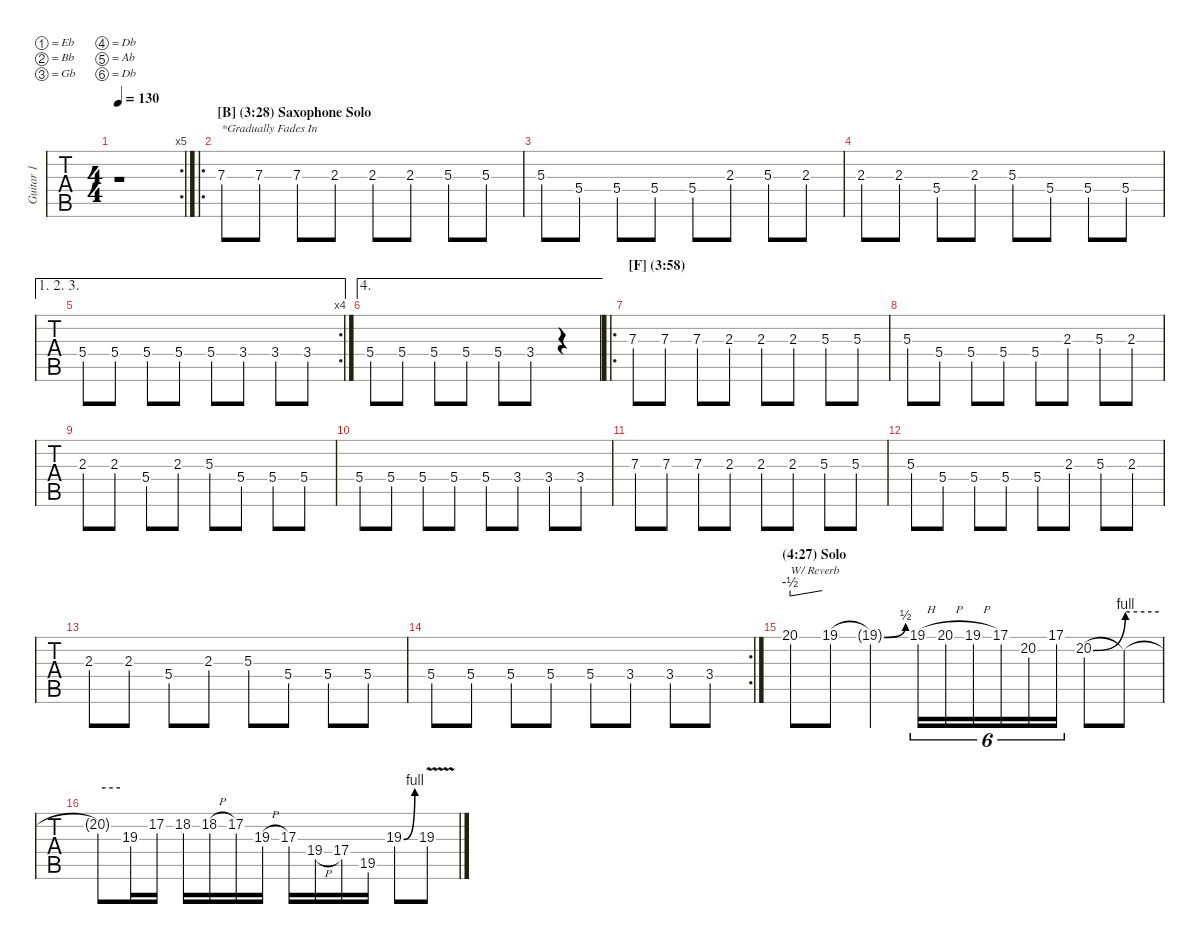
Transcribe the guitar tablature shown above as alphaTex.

\defaultSystemsLayout 4
\hideDynamics
\bracketExtendMode nobrackets
\multiTrackTrackNamePolicy allsystems
\firstSystemTrackNameMode fullname
\otherSystemsTrackNameMode fullname
\track ("Guitar 1" "Guitar 1") {instrument overdrivenguitar}
\staff {tabs}
\tuning (Eb4 Bb3 Gb3 Db3 Ab2 Db2)
\rc 5
\ts (4 4)
\tempo 130
\clef g2
\ks aminor
r.1{dy mf} |
\ro
\section ("B" "(3:28) Saxophone Solo")
7.3{acc x}.8{txt "*Gradually Fades In"} 7.3{acc x}.8 7.3{acc x}.8 2.3{acc x}.8 2.3{acc x}.8 2.3{acc x}.8 5.3{acc #}.8 5.3{acc #}.8 |
5.3{acc #}.8 5.4{acc x}.8 5.4{acc x}.8 5.4{acc x}.8 5.4{acc x}.8 2.3{acc x}.8 5.3{acc #}.8 2.3{acc x}.8 |
2.3{acc x}.8 2.3{acc x}.8 5.4{acc x}.8 2.3{acc x}.8 5.3{acc #}.8 5.4{acc x}.8 5.4{acc x}.8 5.4{acc x}.8 |
\ae (1 2 3)
\rc 4
5.4{acc x}.8 5.4{acc x}.8 5.4{acc x}.8 5.4{acc x}.8 5.4{acc x}.8 3.4{acc #}.8 3.4{acc #}.8 3.4{acc #}.8 |
\ae 4
5.4{acc x}.8 5.4{acc x}.8 5.4{acc x}.8 5.4{acc x}.8 5.4{acc x}.8 3.4{acc #}.8 r.4 |
\ro
\section ("F" "(3:58)")
7.3{acc x}.8 7.3{acc x}.8 7.3{acc x}.8 2.3{acc x}.8 2.3{acc x}.8 2.3{acc x}.8 5.3{acc #}.8 5.3{acc #}.8 |
5.3{acc #}.8 5.4{acc x}.8 5.4{acc x}.8 5.4{acc x}.8 5.4{acc x}.8 2.3{acc x}.8 5.3{acc #}.8 2.3{acc x}.8 |
2.3{acc x}.8 2.3{acc x}.8 5.4{acc x}.8 2.3{acc x}.8 5.3{acc #}.8 5.4{acc x}.8 5.4{acc x}.8 5.4{acc x}.8 |
5.4{acc x}.8 5.4{acc x}.8 5.4{acc x}.8 5.4{acc x}.8 5.4{acc x}.8 3.4{acc #}.8 3.4{acc #}.8 3.4{acc #}.8 |
7.3{acc x}.8 7.3{acc x}.8 7.3{acc x}.8 2.3{acc x}.8 2.3{acc x}.8 2.3{acc x}.8 5.3{acc #}.8 5.3{acc #}.8 |
5.3{acc #}.8 5.4{acc x}.8 5.4{acc x}.8 5.4{acc x}.8 5.4{acc x}.8 2.3{acc x}.8 5.3{acc #}.8 2.3{acc x}.8 |
2.3{acc x}.8 2.3{acc x}.8 5.4{acc x}.8 2.3{acc x}.8 5.3{acc #}.8 5.4{acc x}.8 5.4{acc x}.8 5.4{acc x}.8 |
\rc 2
5.4{acc x}.8 5.4{acc x}.8 5.4{acc x}.8 5.4{acc x}.8 5.4{acc x}.8 3.4{acc #}.8 3.4{acc #}.8 3.4{acc #}.8 |
\section ("" "(4:27) Solo")
20.1{acc #}.8{tbe (predivedive default 0 -2 30 0) txt "W/ Reverb" instrument overdrivenguitar} 19.1{acc x}.8 19.1{be (bend 30 0 59.4 2) t acc x}.4 19.1{h acc x}.16{tu (6 4)} 20.1{h acc #}.16{tu (6 4)} 19.1{h acc x}.16{tu (6 4)} 17.1{acc x}.16{tu (6 4)} 20.2{acc x}.16{tu (6 4)} 17.1{acc x}.16{tu (6 4)} 20.2{be (bend 0 0 15 4) acc x}.8 20.2{be (hold 0 4 60 4) v t}.8 |
20.2{be (hold 0 4 60 4) v t}.8 19.3{acc x}.16 17.2{acc x}.16 18.2{acc #}.16 18.2{h acc #}.16 17.2{acc x}.16 19.3{h acc x}.16 17.3{acc #}.16 19.4{h acc x}.16 17.4{acc x}.16 19.5{acc x}.16 19.3{be (bend 0 0 15 4) st acc x}.8 19.3{v acc x}.8
